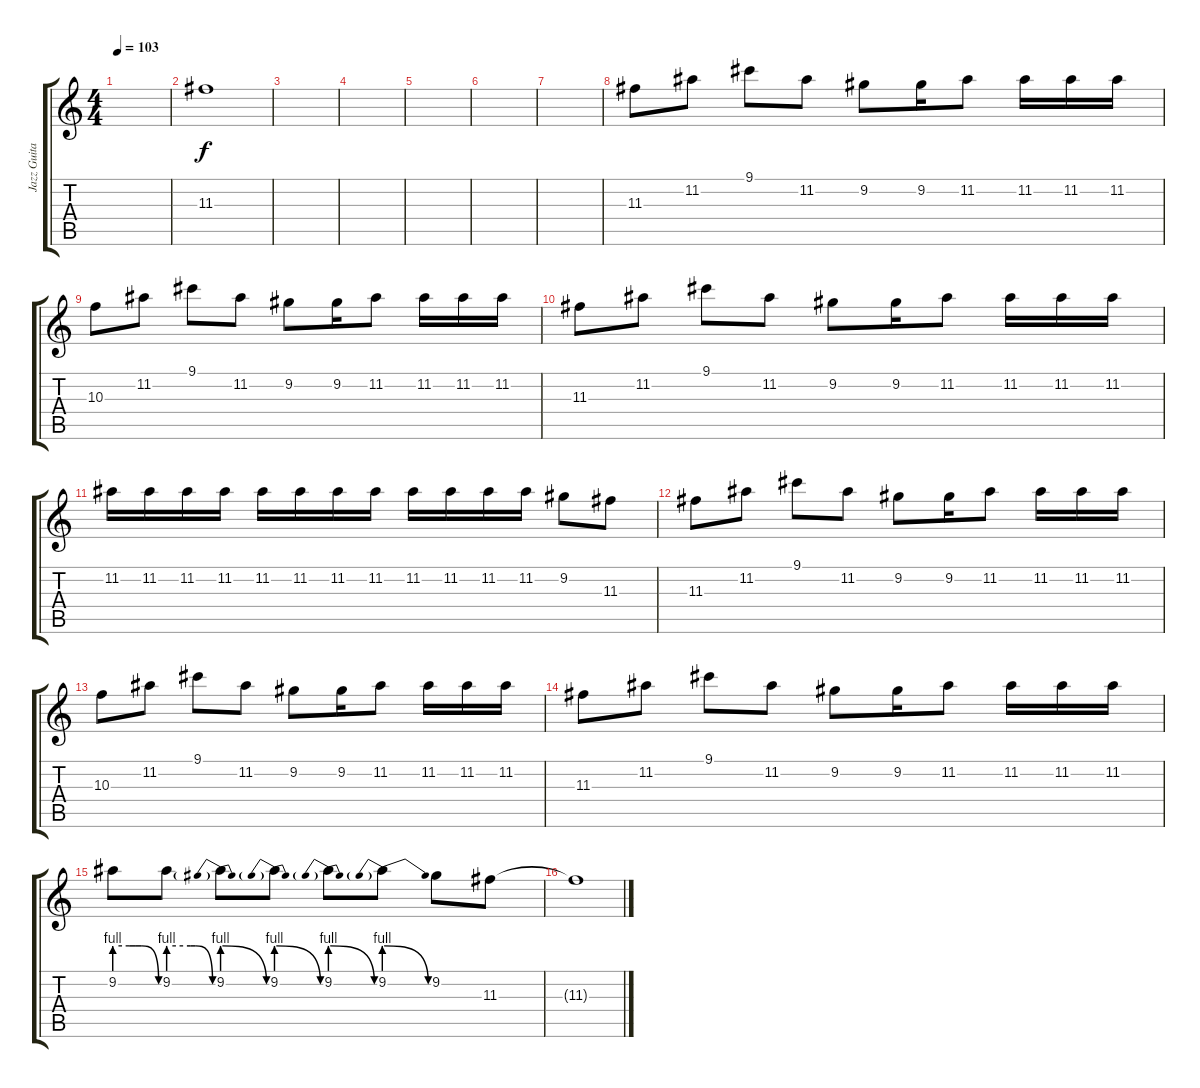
\track ("Jazz Guitar" "Jazz Guita") {instrument electricguitarjazz}
\staff {score tabs}
\tuning (E4 B3 G3 D3 A2 E2) {hide}
\ts (4 4)
\tempo 103
\clef g2
\ks c
|
11.3.1{volume 15} |
|
|
|
|
|
11.3.8 11.2.8 9.1.8 11.2.8 9.2.8 9.2.16 11.2.8 11.2.16 11.2.16 11.2.16 |
10.3.8 11.2.8 9.1.8 11.2.8 9.2.8 9.2.16 11.2.8 11.2.16 11.2.16 11.2.16 |
11.3.8 11.2.8 9.1.8 11.2.8 9.2.8 9.2.16 11.2.8 11.2.16 11.2.16 11.2.16 |
11.2.16 11.2.16 11.2.16 11.2.16 11.2.16 11.2.16 11.2.16 11.2.16 11.2.16 11.2.16 11.2.16 11.2.16 9.2.8 11.3.8 |
11.3.8 11.2.8 9.1.8 11.2.8 9.2.8 9.2.16 11.2.8 11.2.16 11.2.16 11.2.16 |
10.3.8 11.2.8 9.1.8 11.2.8 9.2.8 9.2.16 11.2.8 11.2.16 11.2.16 11.2.16 |
11.3.8 11.2.8 9.1.8 11.2.8 9.2.8 9.2.16 11.2.8 11.2.16 11.2.16 11.2.16 |
9.2{be (custom 0 4 20 4 28 4 37 4 60 0)}.8 9.2{be (custom 0 4 20 4 30 4 37 4 60 0)}.8 9.2{be (prebendrelease 0 4 60 0)}.8 9.2{be (prebendrelease 0 4 60 0)}.8 9.2{be (prebendrelease 0 4 60 0)}.8 9.2{be (prebendrelease 0 4 60 0)}.8 9.2.8 11.3.8 |
11.3{t}.1
